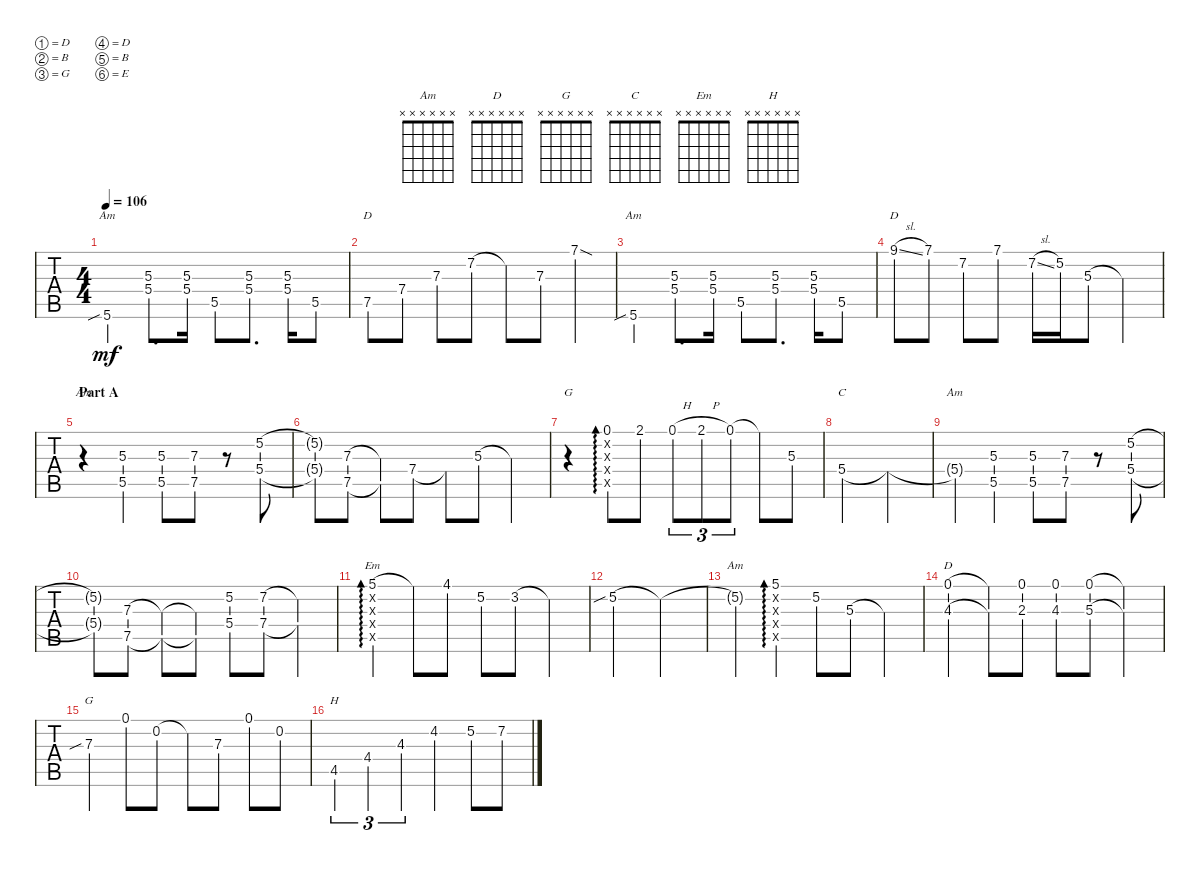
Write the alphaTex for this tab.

\defaultSystemsLayout 4
\bracketExtendMode groupsimilarinstruments
\singleTrackTrackNamePolicy hidden
\multiTrackTrackNamePolicy hidden
\otherSystemsTrackNameOrientation horizontal
\track ("Dobro" "Dobro") {solo instrument acousticguitarsteel}
\staff {tabs}
\tuning (D4 B3 G3 D3 B2 E2)
\chord ("Am" x x x x x x)
\chord ("D" x x x x x x)
\chord ("G" x x x x x x)
\chord ("C" x x x x x x)
\chord ("Em" x x x x x x)
\chord ("H" x x x x x x)
\ts (4 4)
\tempo 106
\clef g2
\ks c
5.6{sib}.4{ch "Am" dy mf instrument acousticguitarsteel} (5.3 5.4).8{d} (5.4 5.3).16 5.5.8 (5.3 5.4).8{d} (5.4 5.3).16 5.5.8 |
7.5.8{ch "D"} 7.4.8 7.3.8 7.2.8 7.2{t}.8 7.3.8 7.1{sod}.4 |
5.6{sib}.4{ch "Am"} (5.3 5.4).8{d} (5.4 5.3).16 5.5.8 (5.3 5.4).8{d} (5.4 5.3).16 5.5.8 |
9.1{sl}.8{ch "D"} 7.1.8 7.2.8 7.1.8 7.2{sl}.16 5.2.16 5.3.8 5.3{t}.4 |
\section ("" "Part A")
r.4{ch "Am"} (5.3 5.5).4 (5.5 5.3).8 (7.3 7.5).8 r.8 (5.4 5.2).8 |
(5.2{t} 5.4{t}).8 (7.5 7.3).8 (7.3{t} 7.5{t}).8 7.4.8 7.4{t}.8 5.3.8 5.3{t}.4 |
r.4{ch "G"} (0.1 0.5{x} 0.4{x} 0.3{x} 0.2{x}).8{ad 0} 2.1.8 0.1{h}.8{tu (3 2)} 2.1{h}.8{tu (3 2)} 0.1.8{tu (3 2)} 0.1{t}.8 5.3.8 |
5.4.2{ch "C"} 5.4{t}.2 |
5.4{t}.4{ch "Am"} (5.3 5.5).4 (5.5 5.3).8 (7.3 7.5).8 r.8 (5.2 5.4).8 |
(5.2{t} 5.4{t}).8 (7.5 7.3).8 (7.3{t} 7.5{t}).8 (7.3{t} 7.5{t}).8 (5.4 5.2).8 (7.2 7.4).8 (7.2{t} 7.4{t}).4 |
(5.1 0.5{x} 0.4{x} 0.3{x} 0.2{x}).4{ad 0 ch "Em"} 5.1{t}.8 4.1.8 5.2.8 3.2.8 3.2{t}.4 |
5.2{sib}.2 5.2{t}.2 |
5.2{t}.4{ch "Am"} (5.1 0.2{x} 0.3{x} 0.4{x} 0.5{x}).4{ad 0} 5.2.8 5.3.8 5.3{t}.4 |
(0.1 4.3).4{ch "D"} (0.1{t} 4.3{t}).8 (0.1 2.3).8 (0.1 4.3).8 (5.3 0.1).8 (0.1{t} 5.3{t}).4 |
7.3{sib}.4{ch "G"} 0.1.8 0.2.8 0.2{t}.8 7.3.8 0.1.8 0.2.8 |
4.5.4{tu (3 2) ch "H"} 4.4.4{tu (3 2)} 4.3.4{tu (3 2)} 4.2.4 5.2.8 7.2.8
